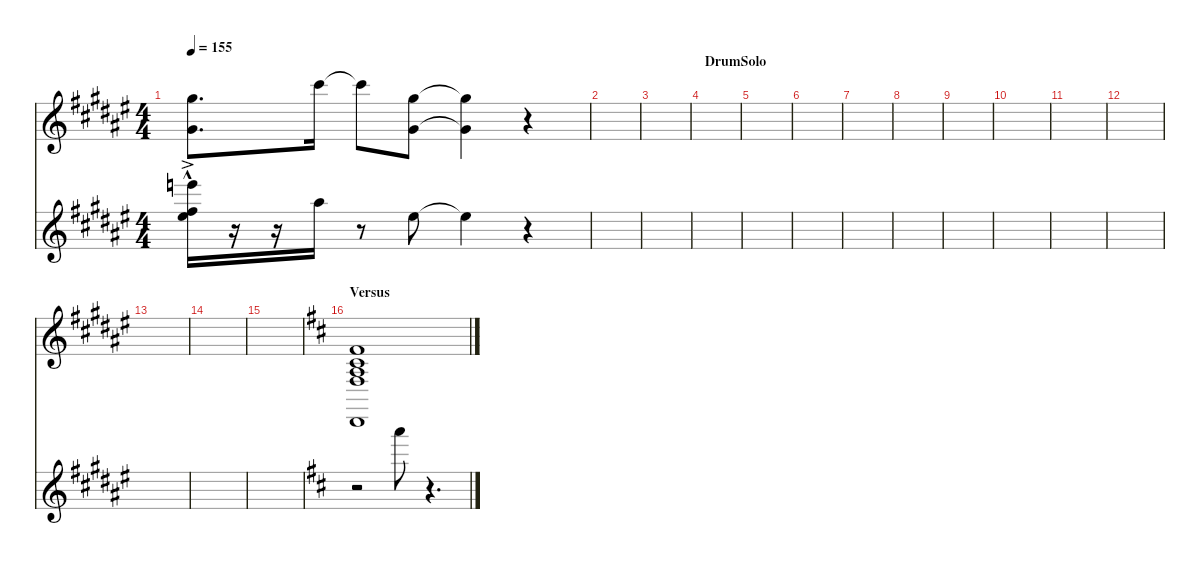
\hideDynamics
\bracketExtendMode nobrackets
\singleTrackTrackNamePolicy hidden
\multiTrackTrackNamePolicy hidden
\otherSystemsTrackNameOrientation horizontal
\track ("Piano" "E-Piano") {instrument electricgrandpiano}
\staff {score}
\tuning (E4 B3 G3 D3 A2 E2 B1)
\ts (4 4)
\tempo 155
\clef g2
\ks f#
(16.1{acc #} 13.3{acc #}).8{d dy pp beam Down} 21.1{acc #}.16{dy p beam Down} 21.1{t acc #}.8{beam Down} (16.1{acc #} 13.3{acc #}).8{dy pp beam Down} (16.1{t acc #} 13.3{t acc #}).4{beam Down} r.4{beam Down} |
|
|
\section ("" "DrumSolo")
|
|
|
|
|
|
|
|
|
|
|
|
\section ("" "Versus")
\ks d
(2.1{acc #} 2.2{acc #} 2.3{acc forcenatural} 4.4{acc #} 3.7{acc forcenatural}).1{dy p beam Up}
\staff {score}
\tuning (E4 B3 G3 D3 A2 E2 B1)
\clef g2
\ottava regular
\simile none
\ks f#
(23.3{hac acc #} 27.4{ac acc #} 24.1{acc forcenatural}).16{dy pp beam Down} r.16{beam Down} r.16{beam Down} 18.1{acc #}.16{dy p beam Down} r.8{beam Down} 13.1{acc #}.8{beam Down} 13.1{t acc #}.4{beam Down} r.4{beam Down} |
|
|
|
|
|
|
|
|
|
|
|
|
|
|
\ks d
r.2{beam Down} 29.1{acc forcenatural}.8{beam Down} r.4{d beam Down}
